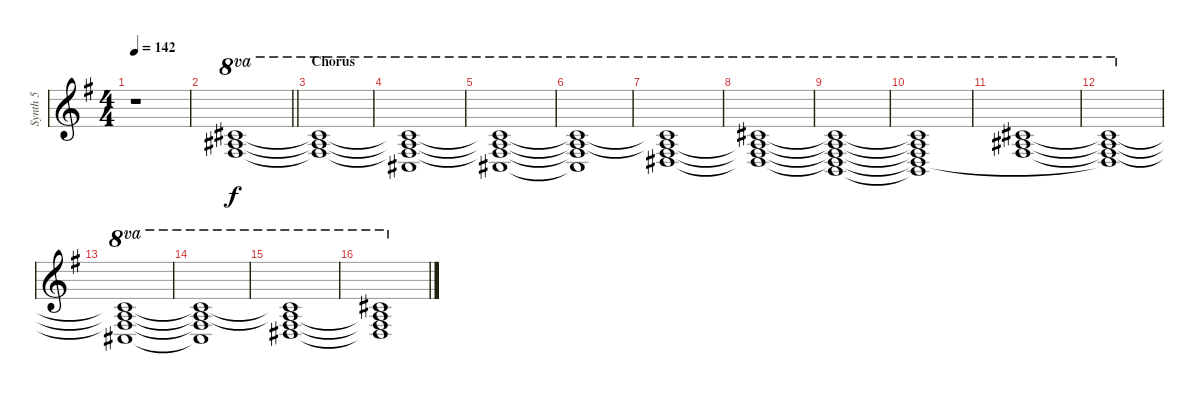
\track ("Synth 5" "Synth 5") {instrument synthstrings1}
\staff {score}
\tuning (Eb4 Bb3 Gb3 Db3 Ab2 Eb2) {hide}
\ts (4 4)
\tempo 142
\clef g2
\ks g
r.1{dy f} |
\barLineRight lightlight
(10.1 12.2 12.3).1{ot 8va volume 11} |
\section ("" "Chorus")
(10.1{t} 12.2{t} 12.3{t}).1{ot 8va} |
(10.1{t} 12.2{t} 12.3{t} 12.4).1{ot 8va} |
(10.1{t} 12.2{t} 12.3{t} 12.4).1{ot 8va} |
(10.1{t} 12.2{t} 12.3{t} 12.4{t}).1{ot 8va} |
(10.1{t} 12.2{t} 12.3 14.4).1{ot 8va} |
(10.1 12.2{t} 12.3{t} 14.4{t}).1{ot 8va} |
(10.1{t} 12.2{t} 12.3{t} 14.4{t} 15.5).1{ot 8va} |
(10.1{t} 12.2{t} 12.3{t} 14.4{t} 15.5{t}).1{ot 8va} |
(10.1 12.2 12.3).1{ot 8va} |
(10.1{t} 12.2{t} 12.3{t} 14.4{t}).1{ot 8va} |
(10.1{t} 12.2{t} 12.3{t} 12.4).1{ot 8va} |
(10.1{t} 12.2{t} 12.3{t} 12.4{t}).1{ot 8va} |
(10.1{t} 12.2{t} 12.3 14.4).1{ot 8va} |
(10.1 12.2{t} 12.3{t} 14.4{t}).1{ot 8va}
